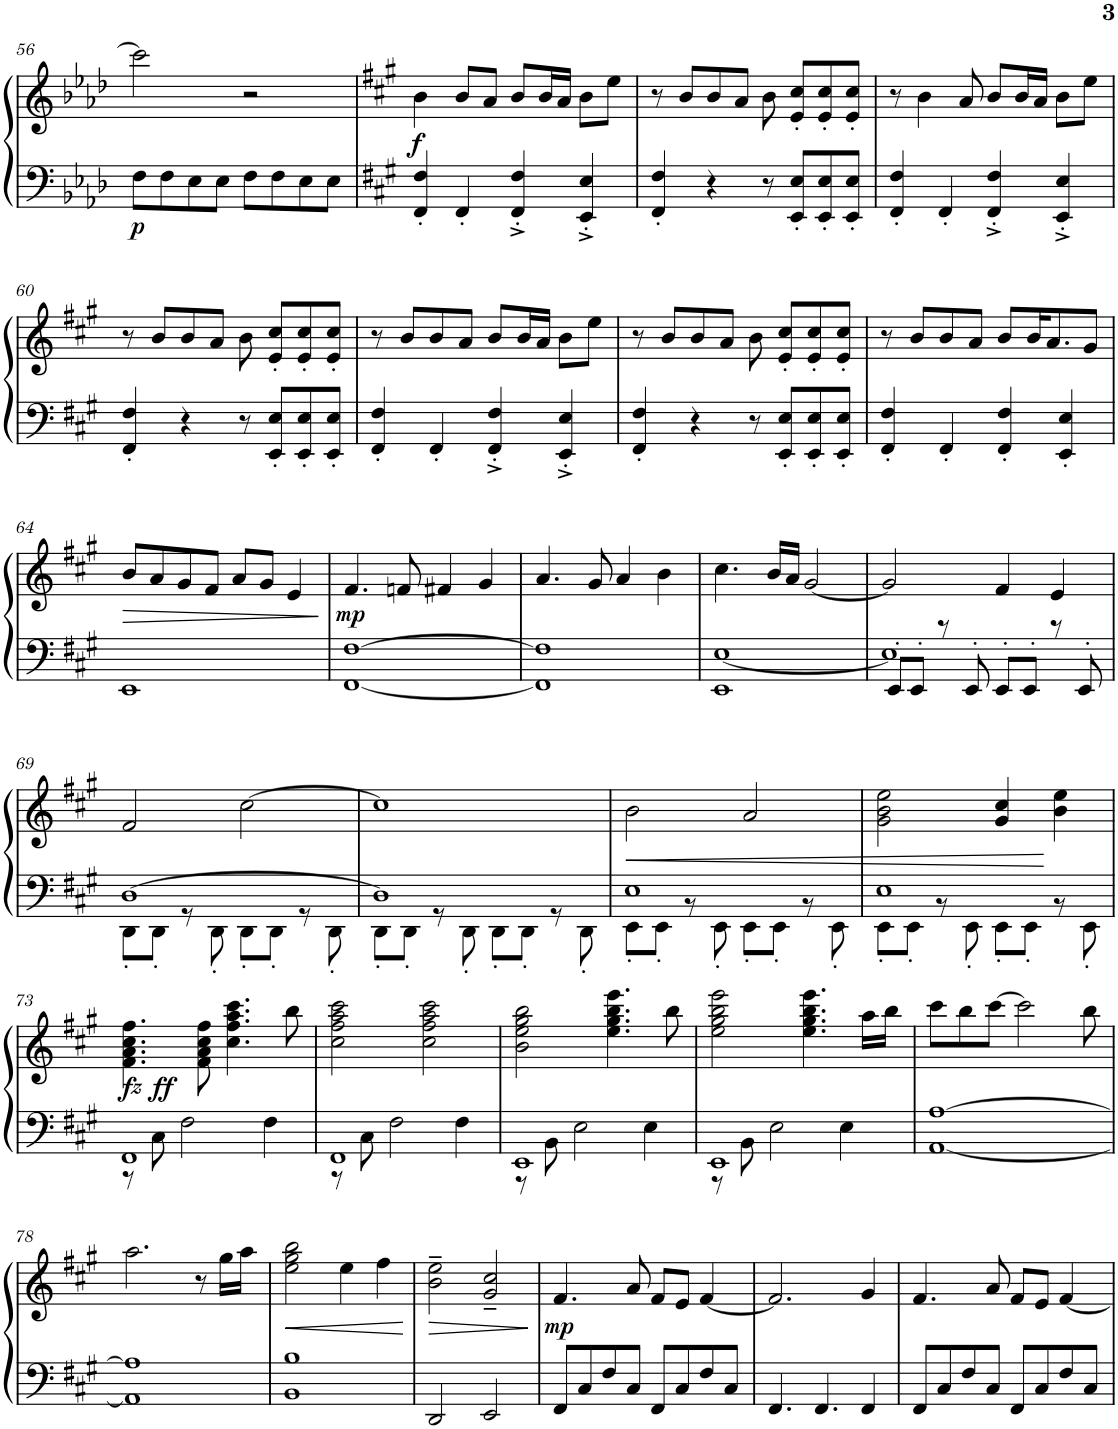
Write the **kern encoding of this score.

**kern	**kern	**dynam
*part1	*part1	*part1
*staff2	*staff1	*staff1/2
*I"Piano	*	*
*I'Pno.	*	*
!!LO:PB:g=z
*clefF4	*clefG2	*
*k[b-e-a-d-]	*k[b-e-a-d-]	*
*M4/4	*M4/4	*
=56	=56	=56
!	!	!LO:DY:b=2
8F\L	2ccc\]	p
8F\	.	.
8E-\	.	.
8E-\J	.	.
8F\L	2r	.
8F\	.	.
8E-\	.	.
8E-\J	.	.
=57	=57	=57
*k[f#c#g#]	*k[f#c#g#]	*
!	!	!LO:DY:b
4FF#/' 4F#/'	4b\	f
4FF#'/	8b/L	.
.	8a/J	.
4FF#/'^ 4F#/'^	8b/L	.
.	16b/L	.
.	16a/JJ	.
4EE/'^ 4E/'^	8b\L	.
.	8ee\J	.
=58	=58	=58
4FF#/' 4F#/'	8r	.
.	8b/L	.
4r	8b/	.
.	8a/J	.
8r	8b\	.
8EE/' 8E/'L	8e/' 8cc#/'L	.
8EE/' 8E/'	8e/' 8cc#/'	.
8EE/' 8E/'J	8e/' 8cc#/'J	.
=59	=59	=59
4FF#/' 4F#/'	8r	.
.	4b\	.
4FF#'/	.	.
.	8a/	.
4FF#/'^ 4F#/'^	8b/L	.
.	16b/L	.
.	16a/JJ	.
4EE/'^ 4E/'^	8b\L	.
.	8ee\J	.
!!LO:LB:g=z
=60	=60	=60
4FF#/' 4F#/'	8r	.
.	8b/L	.
4r	8b/	.
.	8a/J	.
8r	8b\	.
8EE/' 8E/'L	8e/' 8cc#/'L	.
8EE/' 8E/'	8e/' 8cc#/'	.
8EE/' 8E/'J	8e/' 8cc#/'J	.
=61	=61	=61
4FF#/' 4F#/'	8r	.
.	8b/L	.
4FF#'/	8b/	.
.	8a/J	.
4FF#/'^ 4F#/'^	8b/L	.
.	16b/L	.
.	16a/JJ	.
4EE/'^ 4E/'^	8b\L	.
.	8ee\J	.
=62	=62	=62
4FF#/' 4F#/'	8r	.
.	8b/L	.
4r	8b/	.
.	8a/J	.
8r	8b\	.
8EE/' 8E/'L	8e/' 8cc#/'L	.
8EE/' 8E/'	8e/' 8cc#/'	.
8EE/' 8E/'J	8e/' 8cc#/'J	.
=63	=63	=63
4FF#/' 4F#/'	8r	.
.	8b/L	.
4FF#'/	8b/	.
.	8a/J	.
4FF#/' 4F#/'	8b/L	.
.	16b/K	.
.	8.a/	.
4EE/' 4E/'	.	.
.	8g#/J	.
!!LO:LB:g=z
=64	=64	=64
!	!	!LO:HP:b
1EE	8b/L	>
.	8a/	.
.	8g#/	.
.	8f#/J	.
.	8a/L	.
.	8g#/J	.
.	4e/	.
.	.	]
=65	=65	=65
!	!	!LO:DY:b
[1FF# [1F#	4.f#/	mp
.	8fn/	.
.	4f#X/	.
.	4g#/	.
=66	=66	=66
1FF#] 1F#]	4.a/	.
.	8g#/	.
.	4a/	.
.	4b\	.
=67	=67	=67
*^	*	*
1EE	[1E	4.cc#\	.
.	.	16b/LL	.
.	.	16a/JJ	.
.	.	[2g#/	.
=68	=68	=68	=68
8EE'/L	1E]	2g#/]	.
8EE'/J	.	.	.
8r	.	.	.
8EE'/	.	.	.
8EE'/L	.	4f#/	.
8EE'/J	.	.	.
8r	.	4e/	.
8EE'/	.	.	.
!!LO:LB:g=z
=69	=69	=69	=69
[1D	8DD'\L	2f#/	.
.	8DD'\J	.	.
.	8r	.	.
.	8DD'\	.	.
.	8DD'\L	[2cc#\	.
.	8DD'\J	.	.
.	8r	.	.
.	8DD'\	.	.
=70	=70	=70	=70
1D]	8DD'\L	1cc#]	.
.	8DD'\J	.	.
.	8r	.	.
.	8DD'\	.	.
.	8DD'\L	.	.
.	8DD'\J	.	.
.	8r	.	.
.	8DD'\	.	.
=71	=71	=71	=71
!	!	!	!LO:HP:b
1E	8EE'\L	2b\	<
.	8EE'\J	.	.
.	8r	.	.
.	8EE'\	.	.
.	8EE'\L	2a/	.
.	8EE'\J	.	.
.	8r	.	.
.	8EE'\	.	.
=72	=72	=72	=72
1E	8EE'\L	2g#\ 2b\ 2ee\	.
.	8EE'\J	.	.
.	8r	.	.
.	8EE'\	.	.
.	8EE'\L	4g#/ 4cc#/	.
.	8EE'\J	.	.
.	8r	4b\ 4ee\	[
.	8EE'\	.	.
!!LO:LB:g=z
=73	=73	=73	=73
!	!	!	!LO:DY:b
!	!	!	!LO:DY:n=1:b
1FF#	8r	4.f#\ 4.a\ 4.cc#\ 4.ff#\	ff fz
.	8C#\	.	.
.	2F#\	.	.
.	.	8f#\ 8a\ 8cc#\ 8ff#\	.
.	.	4.cc#\ 4.ff#\ 4.aa\ 4.ccc#\	.
.	4F#\	.	.
.	.	8bb\	.
=74	=74	=74	=74
1FF#	8r	2cc#\ 2ff#\ 2aa\ 2ccc#\	.
.	8C#\	.	.
.	2F#\	.	.
.	.	2cc#\ 2ff#\ 2aa\ 2ccc#\	.
.	4F#\	.	.
=75	=75	=75	=75
1EE	8r	2b\ 2ee\ 2gg#\ 2bb\	.
.	8BB\	.	.
.	2E\	.	.
.	.	4.ee\ 4.gg#\ 4.bb\ 4.eee\	.
.	4E\	.	.
.	.	8bb\	.
=76	=76	=76	=76
1EE	8r	2ee\ 2gg#\ 2bb\ 2eee\	.
.	8BB\	.	.
.	2E\	.	.
.	.	4.ee\ 4.gg#\ 4.bb\ 4.eee\	.
.	4E\	.	.
.	.	16aa\LL	.
.	.	16bb\JJ	.
*v	*v	*	*
=77	=77	=77
[1AA [1A	8ccc#\L	.
.	8bb\	.
.	[8ccc#\J	.
.	2ccc#\]	.
.	8bb\	.
!!LO:LB:g=z
=78	=78	=78
1AA] 1A]	2.aa\	.
.	8r	.
.	16gg#\LL	.
.	16aa\JJ	.
=79	=79	=79
!	!	!LO:HP:b
1BB 1B	2ee\ 2gg#\ 2bb\	<
.	4ee\	.
.	4ff#\	.
.	.	[
=80	=80	=80
!	!	!LO:HP:b
2DD/	2b\~ 2ee\~	>
2EE/	2g#/~ 2cc#/~	.
.	.	]
=81	=81	=81
!	!	!LO:DY:b
8FF#/L	4.f#/	mp
8C#/	.	.
8F#/	.	.
8C#/J	8a/	.
8FF#/L	8f#/L	.
8C#/	8e/J	.
8F#/	[4f#/	.
8C#/J	.	.
=82	=82	=82
4.FF#/	2.f#/]	.
4.FF#/	.	.
4FF#/	4g#/	.
=83	=83	=83
8FF#/L	4.f#/	.
8C#/	.	.
8F#/	.	.
8C#/J	8a/	.
8FF#/L	8f#/L	.
8C#/	8e/J	.
8F#/	[4f#/	.
8C#/J	.	.
=	=	=
*-	*-	*-
